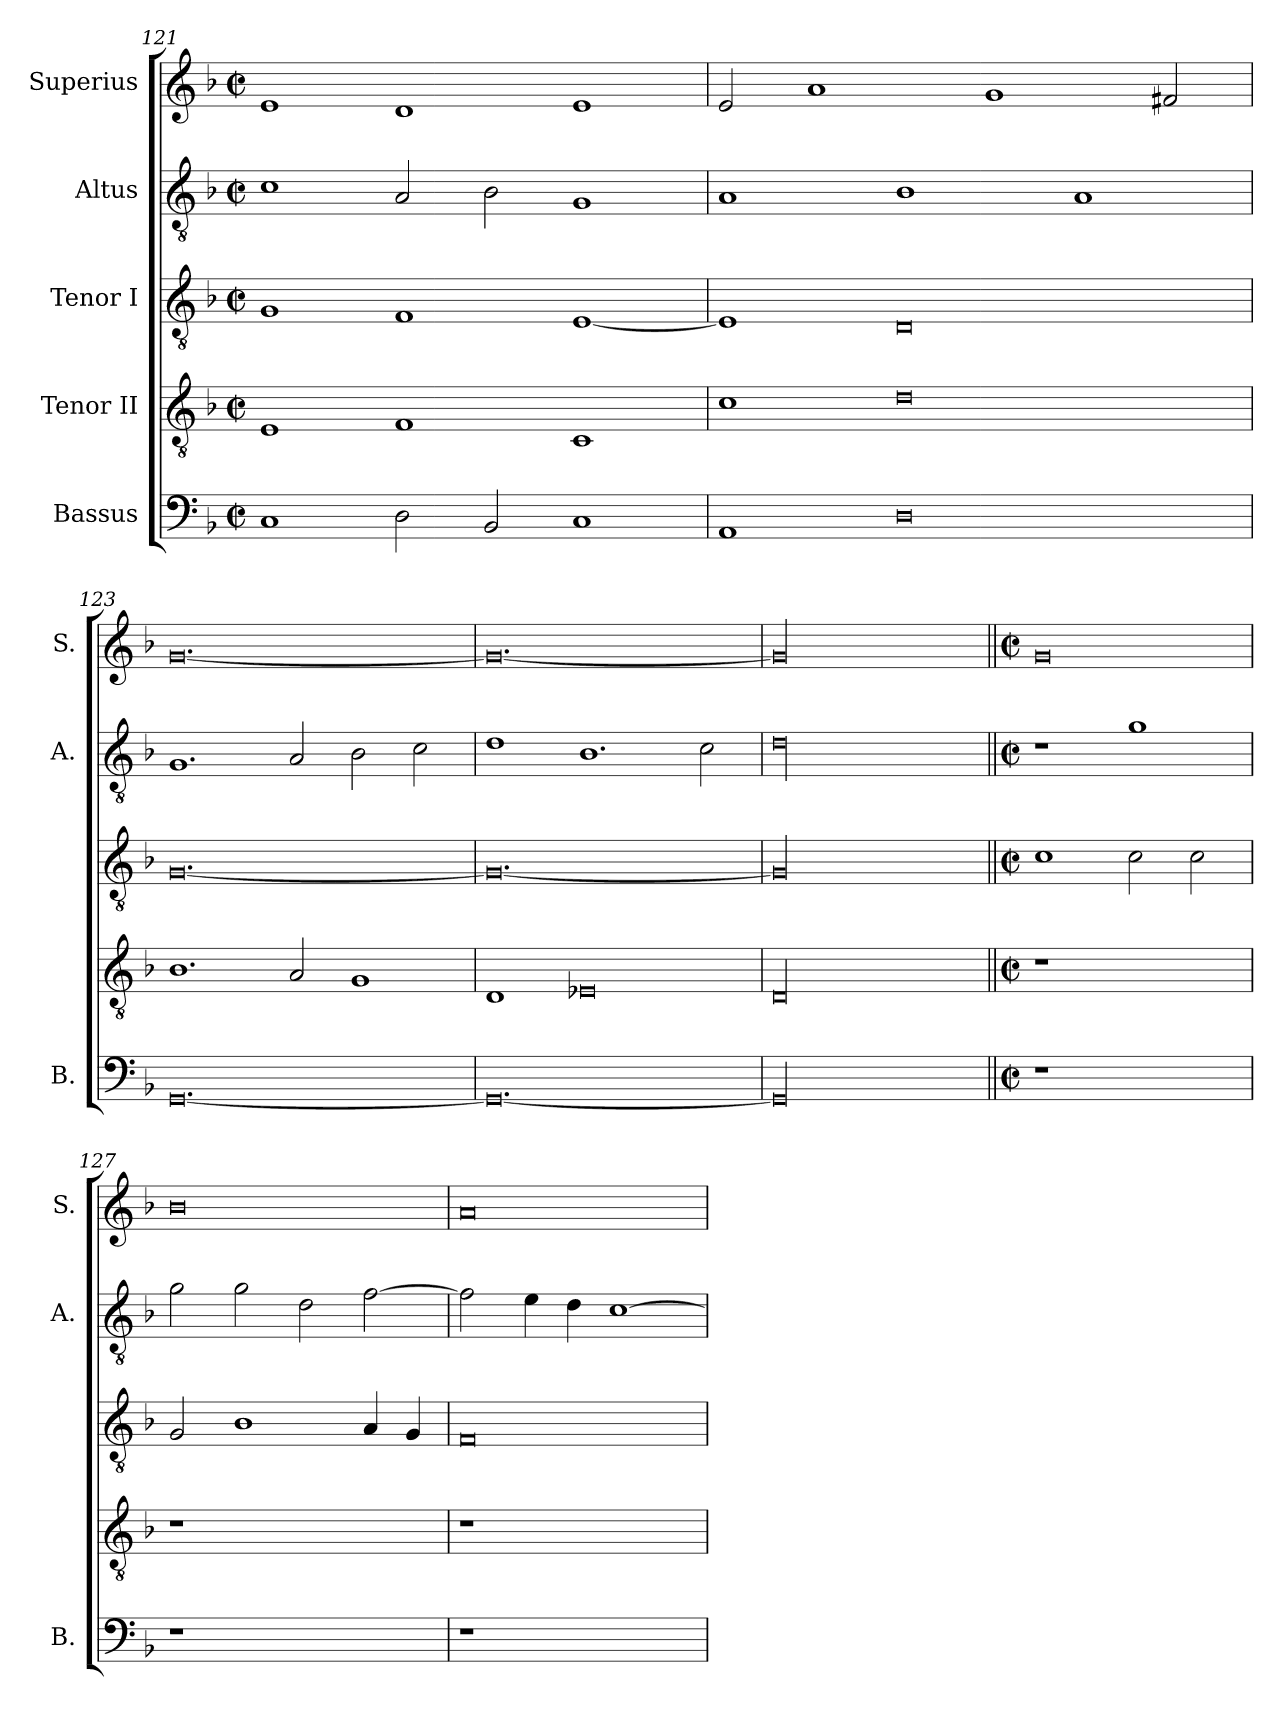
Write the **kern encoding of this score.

**kern	**kern	**kern	**kern	**kern
*part5	*part4	*part3	*part2	*part1
*staff5	*staff4	*staff3	*staff2	*staff1
*I"Bassus	*I"Tenor II	*I"Tenor I	*I"Altus	*I"Superius
*I'B.	*	*	*I'A.	*I'S.
*clefF4	*clefGv2	*clefGv2	*clefGv2	*clefG2
*	*ITrd7c12	*ITrd7c12	*ITrd7c12	*
*k[b-]	*k[b-]	*k[b-]	*k[b-]	*k[b-]
*F:	*F:	*F:	*F:	*F:
*M2/2	*M2/2	*M2/2	*M2/2	*M2/2
*met(c|)	*met(c|)	*met(c|)	*met(c|)	*met(c|)
=121	=121	=121	=121	=121
1Ci	1EEi	1GGi	1Ci	1ei
2Di\	1FFi	1FFi	2AAi/	1di
2BB-i/	.	.	2BB-i\	.
1Ci	1CCi	[<1EEi	1GGi	1ei
!!LO:LB:g=z
=122	=122	=122	=122	=122
1AAi	1Ci	1EEi]	1AAi	2ei/
.	.	.	.	1ai
0Di	0Di	0DDi	1BB-i	.
.	.	.	.	1gi
.	.	.	1AAi	.
.	.	.	.	2f#Xi/
=123	=123	=123	=123	=123
[<0.GGi	1.BB-i	[<0.GGi	1.GGi	[<0.gi
.	2AAi/	.	2AAi/	.
.	1GGi	.	2BB-i\	.
.	.	.	2Ci\	.
=124	=124	=124	=124	=124
0.GGi_<	1DDi	0.GGi_<	1Di	0.gi_<
.	0EE-Xi	.	1.BB-i	.
.	.	.	2Ci\	.
=125	=125	=125	=125	=125
00GGi]	00DDi	00GGi]	00Di	00gi]
!!LO:PB:g=z
=126||	=126||	=126||	=126||	=126||
*M2/2	*M2/2	*M2/2	*M2/2	*M2/2
*met(c|)	*met(c|)	*met(c|)	*met(c|)	*met(c|)
!LO:N:vis=1	!LO:N:vis=1	!	!	!
1r	1r	1Ci	1r	0gi
1ryy	1ryy	2Ci\	1Gi	.
.	.	2Ci\	.	.
=127	=127	=127	=127	=127
!LO:N:vis=1	!LO:N:vis=1	!	!	!
1r	1r	2GGi/	2Gi\	0b-i
.	.	1BB-i	2Gi\	.
1ryy	1ryy	.	2Di\	.
.	.	4AAi/	[>2Fi\	.
.	.	4GGi/	.	.
=128	=128	=128	=128	=128
!LO:N:vis=1	!LO:N:vis=1	!	!	!
1r	1r	0FFi	2Fi\]	0ai
.	.	.	4Ei\	.
.	.	.	4Di\	.
1ryy	1ryy	.	[>1Ci	.
=	=	=	=	=
*-	*-	*-	*-	*-
